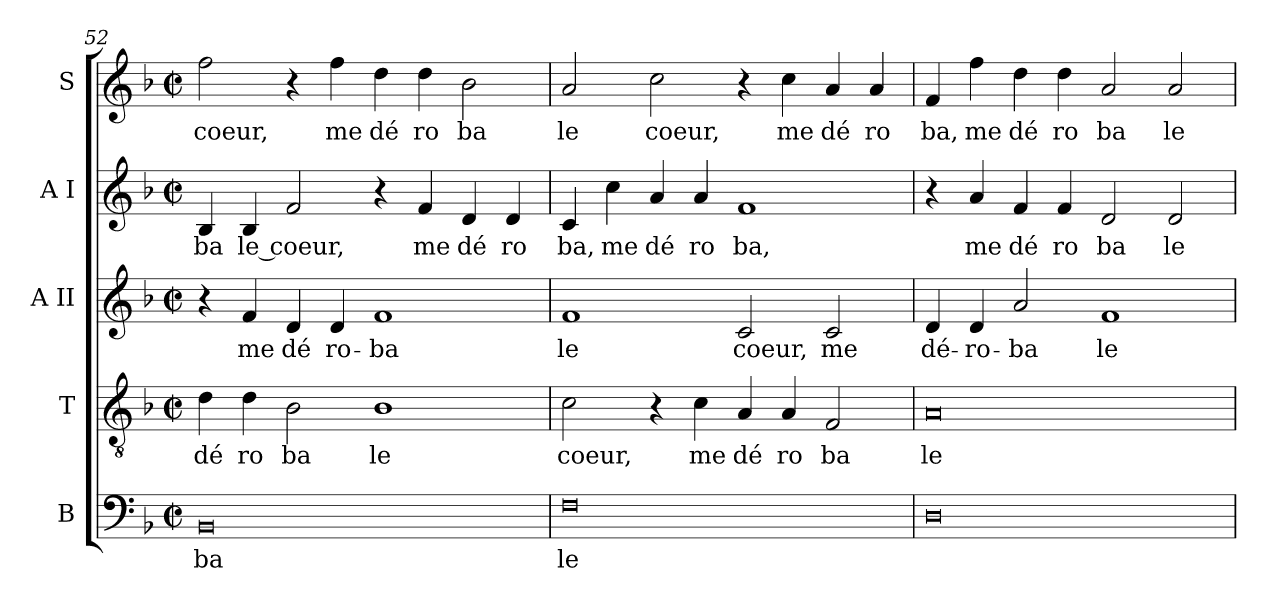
**kern	**text	**kern	**text	**kern	**text	**kern	**text	**kern	**text
*part5	*part5	*part4	*part4	*part3	*part3	*part2	*part2	*part1	*part1
*staff5	*staff5	*staff4	*staff4	*staff3	*staff3	*staff2	*staff2	*staff1	*staff1
*I"B	*	*I"T	*	*I"A II	*	*I"A I	*	*I"S	*
*clefF4	*	*clefGv2	*	*clefG2	*	*clefG2	*	*clefG2	*
*k[b-]	*	*k[b-]	*	*k[b-]	*	*k[b-]	*	*k[b-]	*
*F:	*	*F:	*	*F:	*	*F:	*	*F:	*
*M2/2	*	*M2/2	*	*M2/2	*	*M2/2	*	*M2/2	*
*met(c|)	*	*met(c|)	*	*met(c|)	*	*met(c|)	*	*met(c|)	*
=52	=52	=52	=52	=52	=52	=52	=52	=52	=52
!	!LO:LY:b:cj	!	!LO:LY:b:cj	!	!	!	!LO:LY:b:cj	!	!LO:LY:b:cj
0BB-	ba	4d\	dé	4r	.	4B-/	ba	2ff\	coeur,
!	!	!	!LO:LY:b:cj	!	!LO:LY:b:cj	!	!LO:LY:b:cj	!	!
.	.	4d\	ro	4f/	me	4B-/	le coeur,	.	.
!	!	!	!LO:LY:b:cj	!	!LO:LY:b:cj	!	!	!	!
.	.	2B-\	ba	4d/	dé	2f/	.	4r	.
!	!	!	!	!	!LO:LY:b:cj	!	!	!	!LO:LY:b:cj
.	.	.	.	4d/	ro-	.	.	4ff\	me
!	!	!	!LO:LY:b:cj	!	!LO:LY:b:cj	!	!	!	!LO:LY:b:cj
.	.	1B-	le	1f	-ba	4r	.	4dd\	dé
!	!	!	!	!	!	!	!LO:LY:b:cj	!	!LO:LY:b:cj
.	.	.	.	.	.	4f/	me	4dd\	ro
!	!	!	!	!	!	!	!LO:LY:b:cj	!	!LO:LY:b:cj
.	.	.	.	.	.	4d/	dé	2b-\	ba
!	!	!	!	!	!	!	!LO:LY:b:cj	!	!
.	.	.	.	.	.	4d/	ro	.	.
=53	=53	=53	=53	=53	=53	=53	=53	=53	=53
!	!LO:LY:b:cj	!	!LO:LY:b:cj	!	!LO:LY:b:cj	!	!LO:LY:b:cj	!	!LO:LY:b:cj
0F	le	2c\	coeur,	1f	le	4c/	ba,	2a/	le
!	!	!	!	!	!	!	!LO:LY:b:cj	!	!
.	.	.	.	.	.	4cc\	me	.	.
!	!	!	!	!	!	!	!LO:LY:b:cj	!	!LO:LY:b:cj
.	.	4r	.	.	.	4a/	dé	2cc\	coeur,
!	!	!	!LO:LY:b:cj	!	!	!	!LO:LY:b:cj	!	!
.	.	4c\	me	.	.	4a/	ro	.	.
!	!	!	!LO:LY:b:cj	!	!LO:LY:b:cj	!	!LO:LY:b:cj	!	!
.	.	4A/	dé	2c/	coeur,	1f	ba,	4r	.
!	!	!	!LO:LY:b:cj	!	!	!	!	!	!LO:LY:b:cj
.	.	4A/	ro	.	.	.	.	4cc\	me
!	!	!	!LO:LY:b:cj	!	!LO:LY:b:cj	!	!	!	!LO:LY:b:cj
.	.	2F/	ba	2c/	me	.	.	4a/	dé
!	!	!	!	!	!	!	!	!	!LO:LY:b:cj
.	.	.	.	.	.	.	.	4a/	ro
=54	=54	=54	=54	=54	=54	=54	=54	=54	=54
!	!	!	!LO:LY:b:cj	!	!LO:LY:b:cj	!	!	!	!LO:LY:b:cj
0D	.	0A	le	4d/	dé-	4r	.	4f/	ba,
!	!	!	!	!	!LO:LY:b:cj	!	!LO:LY:b:cj	!	!LO:LY:b:cj
.	.	.	.	4d/	-ro-	4a/	me	4ff\	me
!	!	!	!	!	!LO:LY:b:cj	!	!LO:LY:b:cj	!	!LO:LY:b:cj
.	.	.	.	2a/	-ba	4f/	dé	4dd\	dé
!	!	!	!	!	!	!	!LO:LY:b:cj	!	!LO:LY:b:cj
.	.	.	.	.	.	4f/	ro	4dd\	ro
!	!	!	!	!	!LO:LY:b:cj	!	!LO:LY:b:cj	!	!LO:LY:b:cj
.	.	.	.	1f	le	2d/	ba	2a/	ba
!	!	!	!	!	!	!	!LO:LY:b:cj	!	!LO:LY:b:cj
.	.	.	.	.	.	2d/	le	2a/	le
=	=	=	=	=	=	=	=	=	=
*-	*-	*-	*-	*-	*-	*-	*-	*-	*-
